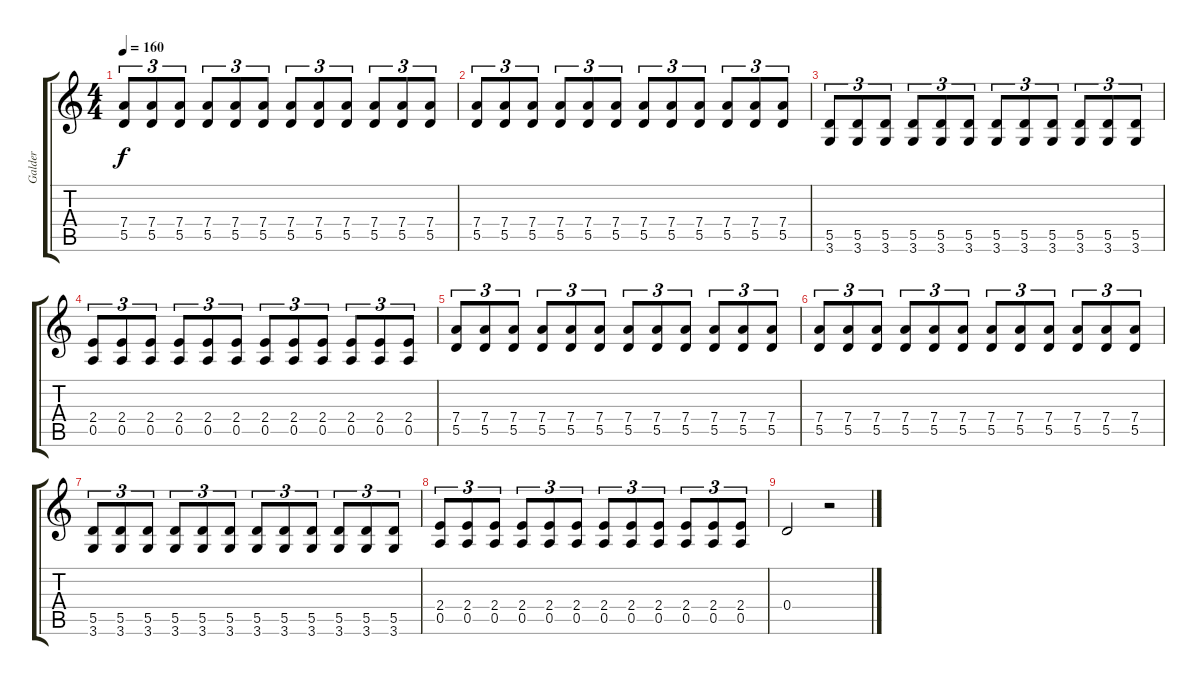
\track ("Galder" "Galder") {instrument distortionguitar}
\staff {score tabs}
\tuning (E4 B3 G3 D3 A2 E2) {hide}
\ts (4 4)
\tempo 160
\clef g2
\ks c
(7.4 5.5).8{tu (3 2) dy f} (7.4 5.5).8{tu (3 2)} (7.4 5.5).8{tu (3 2)} (7.4 5.5).8{tu (3 2)} (7.4 5.5).8{tu (3 2)} (7.4 5.5).8{tu (3 2)} (7.4 5.5).8{tu (3 2)} (7.4 5.5).8{tu (3 2)} (7.4 5.5).8{tu (3 2)} (7.4 5.5).8{tu (3 2)} (7.4 5.5).8{tu (3 2)} (7.4 5.5).8{tu (3 2)} |
(7.4 5.5).8{tu (3 2)} (7.4 5.5).8{tu (3 2)} (7.4 5.5).8{tu (3 2)} (7.4 5.5).8{tu (3 2)} (7.4 5.5).8{tu (3 2)} (7.4 5.5).8{tu (3 2)} (7.4 5.5).8{tu (3 2)} (7.4 5.5).8{tu (3 2)} (7.4 5.5).8{tu (3 2)} (7.4 5.5).8{tu (3 2)} (7.4 5.5).8{tu (3 2)} (7.4 5.5).8{tu (3 2)} |
(5.5 3.6).8{tu (3 2)} (5.5 3.6).8{tu (3 2)} (5.5 3.6).8{tu (3 2)} (5.5 3.6).8{tu (3 2)} (5.5 3.6).8{tu (3 2)} (5.5 3.6).8{tu (3 2)} (5.5 3.6).8{tu (3 2)} (5.5 3.6).8{tu (3 2)} (5.5 3.6).8{tu (3 2)} (5.5 3.6).8{tu (3 2)} (5.5 3.6).8{tu (3 2)} (5.5 3.6).8{tu (3 2)} |
(2.4 0.5).8{tu (3 2)} (2.4 0.5).8{tu (3 2)} (2.4 0.5).8{tu (3 2)} (2.4 0.5).8{tu (3 2)} (2.4 0.5).8{tu (3 2)} (2.4 0.5).8{tu (3 2)} (2.4 0.5).8{tu (3 2)} (2.4 0.5).8{tu (3 2)} (2.4 0.5).8{tu (3 2)} (2.4 0.5).8{tu (3 2)} (2.4 0.5).8{tu (3 2)} (2.4 0.5).8{tu (3 2)} |
(7.4 5.5).8{tu (3 2)} (7.4 5.5).8{tu (3 2)} (7.4 5.5).8{tu (3 2)} (7.4 5.5).8{tu (3 2)} (7.4 5.5).8{tu (3 2)} (7.4 5.5).8{tu (3 2)} (7.4 5.5).8{tu (3 2)} (7.4 5.5).8{tu (3 2)} (7.4 5.5).8{tu (3 2)} (7.4 5.5).8{tu (3 2)} (7.4 5.5).8{tu (3 2)} (7.4 5.5).8{tu (3 2)} |
(7.4 5.5).8{tu (3 2)} (7.4 5.5).8{tu (3 2)} (7.4 5.5).8{tu (3 2)} (7.4 5.5).8{tu (3 2)} (7.4 5.5).8{tu (3 2)} (7.4 5.5).8{tu (3 2)} (7.4 5.5).8{tu (3 2)} (7.4 5.5).8{tu (3 2)} (7.4 5.5).8{tu (3 2)} (7.4 5.5).8{tu (3 2)} (7.4 5.5).8{tu (3 2)} (7.4 5.5).8{tu (3 2)} |
(5.5 3.6).8{tu (3 2)} (5.5 3.6).8{tu (3 2)} (5.5 3.6).8{tu (3 2)} (5.5 3.6).8{tu (3 2)} (5.5 3.6).8{tu (3 2)} (5.5 3.6).8{tu (3 2)} (5.5 3.6).8{tu (3 2)} (5.5 3.6).8{tu (3 2)} (5.5 3.6).8{tu (3 2)} (5.5 3.6).8{tu (3 2)} (5.5 3.6).8{tu (3 2)} (5.5 3.6).8{tu (3 2)} |
(2.4 0.5).8{tu (3 2)} (2.4 0.5).8{tu (3 2)} (2.4 0.5).8{tu (3 2)} (2.4 0.5).8{tu (3 2)} (2.4 0.5).8{tu (3 2)} (2.4 0.5).8{tu (3 2)} (2.4 0.5).8{tu (3 2)} (2.4 0.5).8{tu (3 2)} (2.4 0.5).8{tu (3 2)} (2.4 0.5).8{tu (3 2)} (2.4 0.5).8{tu (3 2)} (2.4 0.5).8{tu (3 2)} |
0.4.2 r.2
